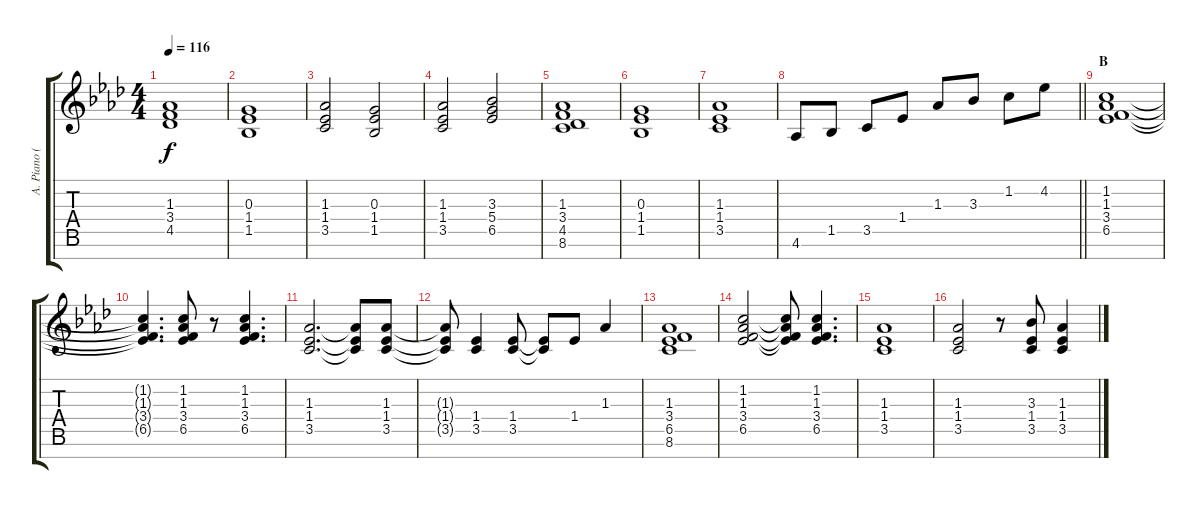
\track ("A. Piano (Right Hand)" "A. Piano (") {instrument acousticgrandpiano}
\staff {score tabs}
\tuning (E5 B4 G4 D4 A3 E3 B2) {hide}
\ts (4 4)
\tempo 116
\clef g2
\ks ab
(1.3 3.4 4.5).1{dy f} |
(0.3 1.4 1.5).1 |
(1.3 1.4 3.5).2 (0.3 1.4 1.5).2 |
(1.3 1.4 3.5).2 (3.3 5.4 6.5).2 |
(1.3 3.4 4.5 8.6).1 |
(0.3 1.4 1.5).1 |
(1.3 1.4 3.5).1 |
\barLineRight lightlight
4.6.8 1.5.8 3.5.8 1.4.8 1.3.8 3.3.8 1.2.8 4.2.8 |
\section ("" "B")
(1.2 1.3 3.4 6.5).1 |
(1.2{t} 1.3{t} 3.4{t} 6.5{t}).4{d} (1.2 1.3 3.4 6.5).8 r.8 (1.2 1.3 3.4 6.5).4{d} |
(1.3 1.4 3.5).2{d} (1.3{t} 1.4{t} 3.5{t}).8 (1.3 1.4 3.5).8 |
(1.3{t} 1.4{t} 3.5{t}).8 (1.4 3.5).4 (1.4 3.5).8 (1.4{t} 3.5{t}).8 1.4.8 1.3.4 |
(1.3 3.4 6.5 8.6).1 |
(1.2 1.3 3.4 6.5).2 (1.2{t} 1.3{t} 3.4{t} 6.5{t}).8 (1.2 1.3 3.4 6.5).4{d} |
(1.3 1.4 3.5).1 |
(1.3 1.4 3.5).2 r.8 (3.3 1.4 3.5).8 (1.3 1.4 3.5).4
